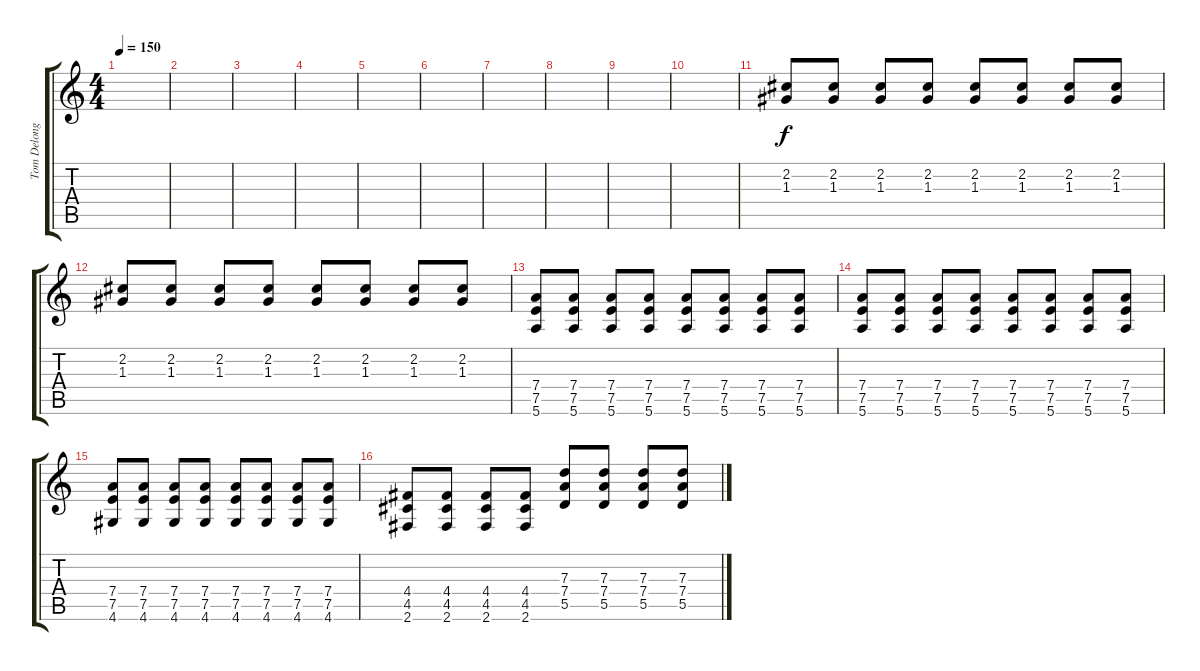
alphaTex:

\track ("Tom Delonge(guitar)" "Tom Delong") {instrument overdrivenguitar}
\staff {score tabs}
\tuning (E4 B3 G3 D3 A2 E2) {hide}
\ts (4 4)
\tempo 150
\clef g2
\ks c
|
|
|
|
|
|
|
|
|
|
(2.2 1.3).8 (2.2 1.3).8 (2.2 1.3).8 (2.2 1.3).8 (2.2 1.3).8 (2.2 1.3).8 (2.2 1.3).8 (2.2 1.3).8 |
(2.2 1.3).8 (2.2 1.3).8 (2.2 1.3).8 (2.2 1.3).8 (2.2 1.3).8 (2.2 1.3).8 (2.2 1.3).8 (2.2 1.3).8 |
(7.4 7.5 5.6).8 (7.4 7.5 5.6).8 (7.4 7.5 5.6).8 (7.4 7.5 5.6).8 (7.4 7.5 5.6).8 (7.4 7.5 5.6).8 (7.4 7.5 5.6).8 (7.4 7.5 5.6).8 |
(7.4 7.5 5.6).8 (7.4 7.5 5.6).8 (7.4 7.5 5.6).8 (7.4 7.5 5.6).8 (7.4 7.5 5.6).8 (7.4 7.5 5.6).8 (7.4 7.5 5.6).8 (7.4 7.5 5.6).8 |
(7.4 7.5 4.6).8 (7.4 7.5 4.6).8 (7.4 7.5 4.6).8 (7.4 7.5 4.6).8 (7.4 7.5 4.6).8 (7.4 7.5 4.6).8 (7.4 7.5 4.6).8 (7.4 7.5 4.6).8 |
(4.4 4.5 2.6).8 (4.4 4.5 2.6).8 (4.4 4.5 2.6).8 (4.4 4.5 2.6).8 (7.3 7.4 5.5).8 (7.3 7.4 5.5).8 (7.3 7.4 5.5).8 (7.3 7.4 5.5).8
